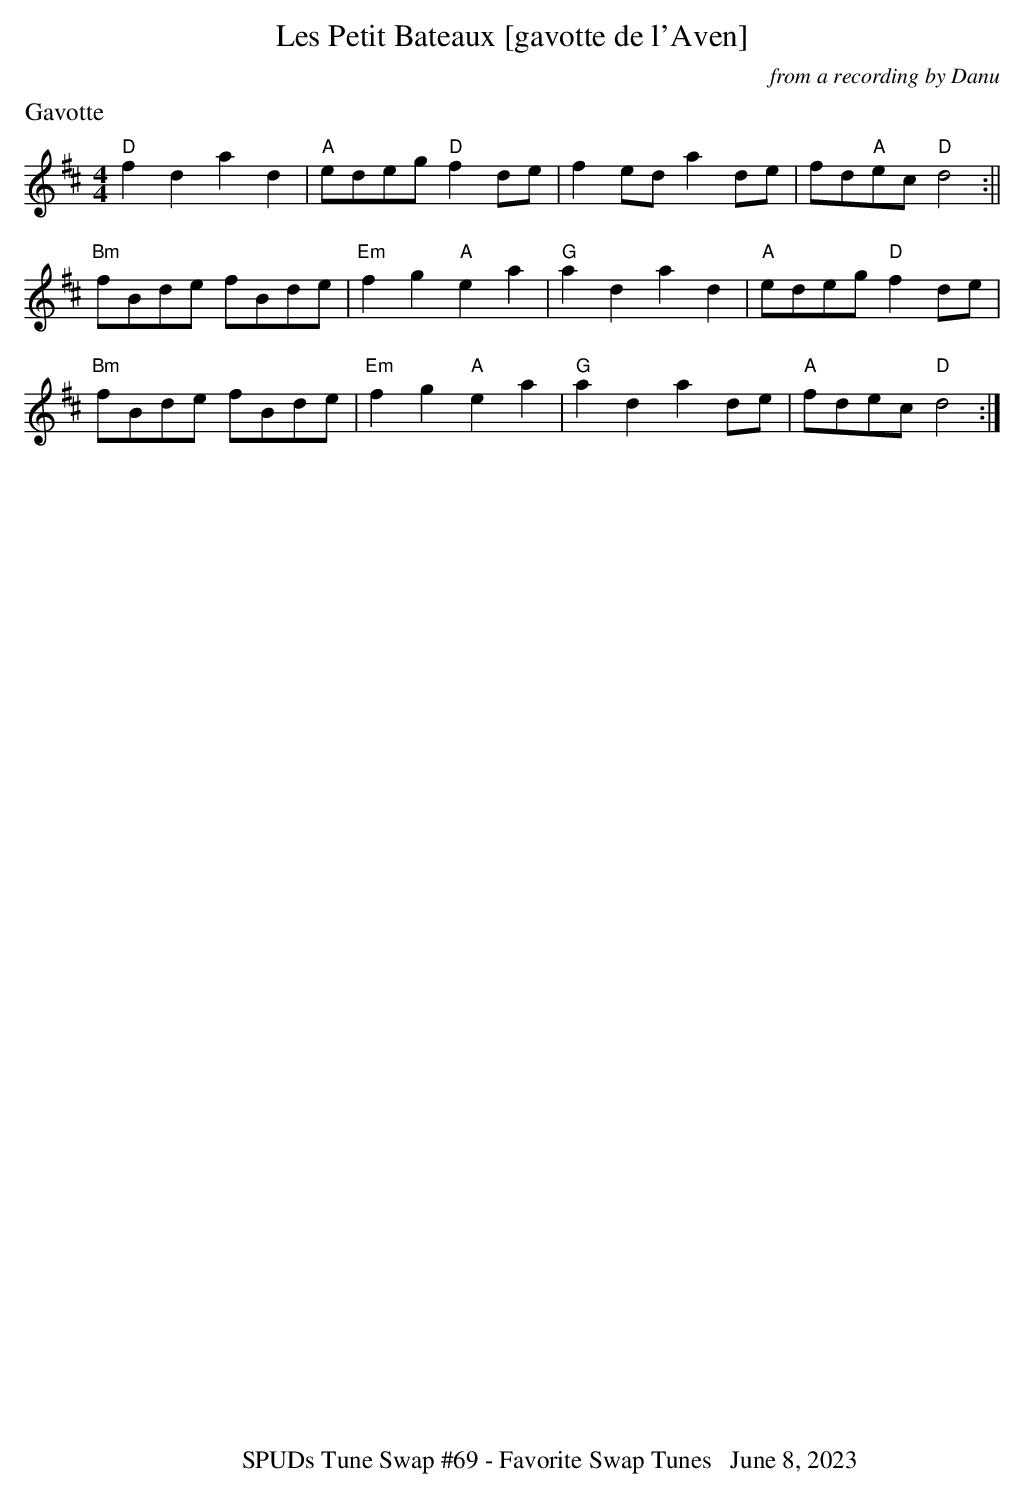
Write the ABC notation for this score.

X:1
T:Les Petit Bateaux [gavotte de l'Aven]
C:from a recording by Danu
M:4/4
L:1/8
K:D
%%text Gavotte
"D"f2d2a2d2|"A"edeg "D"f2de|f2ed a2de|fd"A"ec "D"d4:||
"Bm"fBde fBde|"Em"f2g2"A"e2a2|"G"a2d2a2d2|"A"edeg"D"f2de|
"Bm"fBde fBde|"Em"f2g2"A"e2a2|"G"a2d2a2de|"A"fdec"D"d4:|
